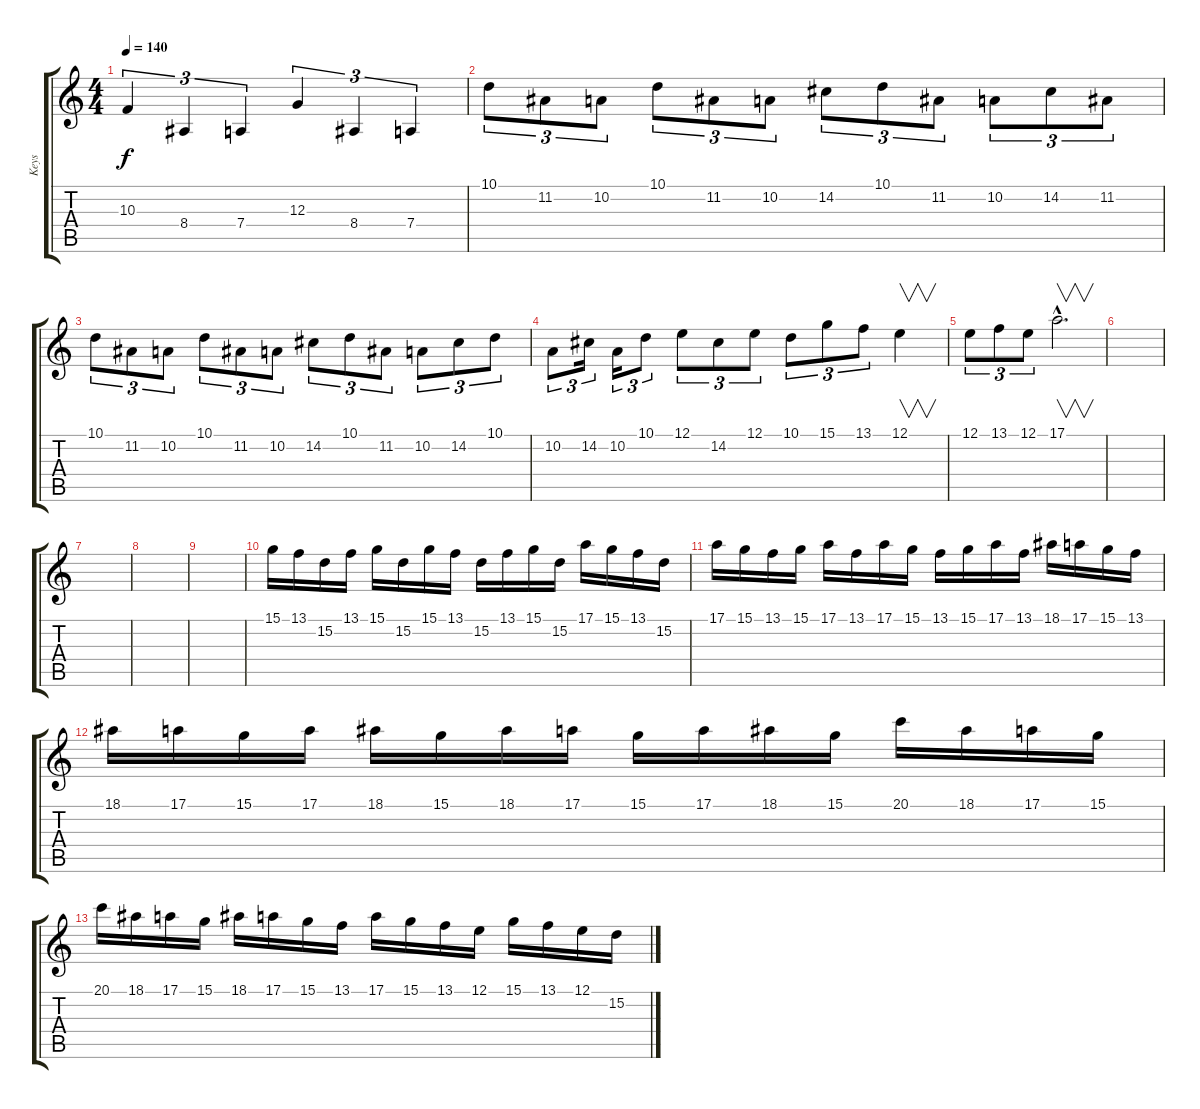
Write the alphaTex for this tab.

\track ("Keys" "Keys") {instrument fx5brightness}
\staff {score tabs}
\tuning (E4 B3 G3 D3 A2 E2) {hide}
\ts (4 4)
\tempo 140
\clef g2
\ks c
10.3.4{tu (3 2) dy f} 8.4.4{tu (3 2)} 7.4.4{tu (3 2)} 12.3.4{tu (3 2)} 8.4.4{tu (3 2)} 7.4.4{tu (3 2)} |
10.1.8{tu (3 2)} 11.2.8{tu (3 2)} 10.2.8{tu (3 2)} 10.1.8{tu (3 2)} 11.2.8{tu (3 2)} 10.2.8{tu (3 2)} 14.2.8{tu (3 2)} 10.1.8{tu (3 2)} 11.2.8{tu (3 2)} 10.2.8{tu (3 2)} 14.2.8{tu (3 2)} 11.2.8{tu (3 2)} |
10.1.8{tu (3 2)} 11.2.8{tu (3 2)} 10.2.8{tu (3 2)} 10.1.8{tu (3 2)} 11.2.8{tu (3 2)} 10.2.8{tu (3 2)} 14.2.8{tu (3 2)} 10.1.8{tu (3 2)} 11.2.8{tu (3 2)} 10.2.8{tu (3 2)} 14.2.8{tu (3 2)} 10.1.8{tu (3 2)} |
10.2.8{tu (3 2)} 14.2.16{tu (3 2)} 10.2.16{tu (3 2)} 10.1.8{tu (3 2)} 12.1.8{tu (3 2)} 14.2.8{tu (3 2)} 12.1.8{tu (3 2)} 10.1.8{tu (3 2)} 15.1.8{tu (3 2)} 13.1.8{tu (3 2)} 12.1.4{v} |
12.1.8{tu (3 2)} 13.1.8{tu (3 2)} 12.1.8{tu (3 2)} 17.1{hac}.2{v d} |
|
|
|
|
15.1.16 13.1.16 15.2.16 13.1.16 15.1.16 15.2.16 15.1.16 13.1.16 15.2.16 13.1.16 15.1.16 15.2.16 17.1.16 15.1.16 13.1.16 15.2.16 |
17.1.16 15.1.16 13.1.16 15.1.16 17.1.16 13.1.16 17.1.16 15.1.16 13.1.16 15.1.16 17.1.16 13.1.16 18.1.16 17.1.16 15.1.16 13.1.16 |
18.1.16 17.1.16 15.1.16 17.1.16 18.1.16 15.1.16 18.1.16 17.1.16 15.1.16 17.1.16 18.1.16 15.1.16 20.1.16 18.1.16 17.1.16 15.1.16 |
20.1.16 18.1.16 17.1.16 15.1.16 18.1.16 17.1.16 15.1.16 13.1.16 17.1.16 15.1.16 13.1.16 12.1.16 15.1.16 13.1.16 12.1.16 15.2.16
